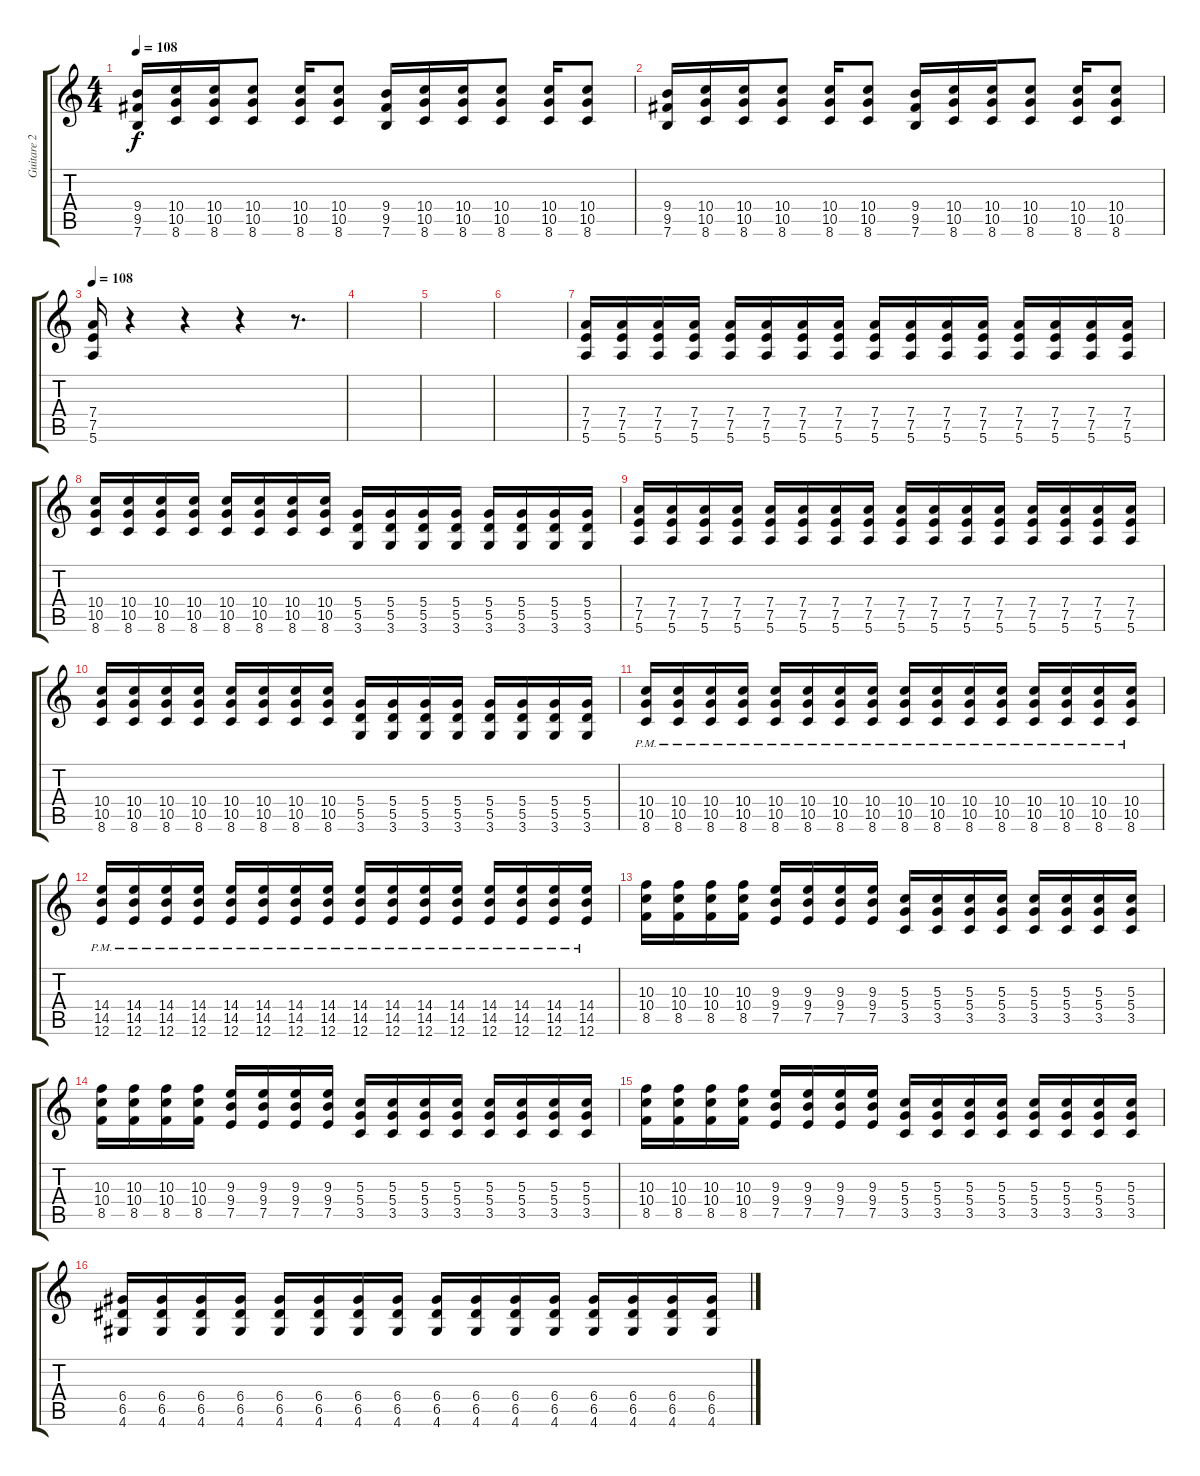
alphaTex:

\track ("Guitare 2" "Guitare 2") {instrument distortionguitar}
\staff {score tabs}
\tuning (E4 B3 G3 D3 A2 E2) {hide}
\ts (4 4)
\tempo 108
\clef g2
\ks c
(9.4 9.5 7.6).16{dy f} (10.4 10.5 8.6).16 (10.4 10.5 8.6).16 (10.4 10.5 8.6).8 (10.4 10.5 8.6).16 (10.4 10.5 8.6).8 (9.4 9.5 7.6).16 (10.4 10.5 8.6).16 (10.4 10.5 8.6).16 (10.4 10.5 8.6).8 (10.4 10.5 8.6).16 (10.4 10.5 8.6).8 |
(9.4 9.5 7.6).16 (10.4 10.5 8.6).16 (10.4 10.5 8.6).16 (10.4 10.5 8.6).8 (10.4 10.5 8.6).16 (10.4 10.5 8.6).8 (9.4 9.5 7.6).16 (10.4 10.5 8.6).16 (10.4 10.5 8.6).16 (10.4 10.5 8.6).8 (10.4 10.5 8.6).16 (10.4 10.5 8.6).8 |
\tempo 108
(7.4 7.5 5.6).16 r.4 r.4 r.4 r.8{d} |
|
|
|
(7.4 7.5 5.6).16 (7.4 7.5 5.6).16 (7.4 7.5 5.6).16 (7.4 7.5 5.6).16 (7.4 7.5 5.6).16 (7.4 7.5 5.6).16 (7.4 7.5 5.6).16 (7.4 7.5 5.6).16 (7.4 7.5 5.6).16 (7.4 7.5 5.6).16 (7.4 7.5 5.6).16 (7.4 7.5 5.6).16 (7.4 7.5 5.6).16 (7.4 7.5 5.6).16 (7.4 7.5 5.6).16 (7.4 7.5 5.6).16 |
(10.4 10.5 8.6).16 (10.4 10.5 8.6).16 (10.4 10.5 8.6).16 (10.4 10.5 8.6).16 (10.4 10.5 8.6).16 (10.4 10.5 8.6).16 (10.4 10.5 8.6).16 (10.4 10.5 8.6).16 (5.4 5.5 3.6).16 (5.4 5.5 3.6).16 (5.4 5.5 3.6).16 (5.4 5.5 3.6).16 (5.4 5.5 3.6).16 (5.4 5.5 3.6).16 (5.4 5.5 3.6).16 (5.4 5.5 3.6).16 |
(7.4 7.5 5.6).16 (7.4 7.5 5.6).16 (7.4 7.5 5.6).16 (7.4 7.5 5.6).16 (7.4 7.5 5.6).16 (7.4 7.5 5.6).16 (7.4 7.5 5.6).16 (7.4 7.5 5.6).16 (7.4 7.5 5.6).16 (7.4 7.5 5.6).16 (7.4 7.5 5.6).16 (7.4 7.5 5.6).16 (7.4 7.5 5.6).16 (7.4 7.5 5.6).16 (7.4 7.5 5.6).16 (7.4 7.5 5.6).16 |
(10.4 10.5 8.6).16 (10.4 10.5 8.6).16 (10.4 10.5 8.6).16 (10.4 10.5 8.6).16 (10.4 10.5 8.6).16 (10.4 10.5 8.6).16 (10.4 10.5 8.6).16 (10.4 10.5 8.6).16 (5.4 5.5 3.6).16 (5.4 5.5 3.6).16 (5.4 5.5 3.6).16 (5.4 5.5 3.6).16 (5.4 5.5 3.6).16 (5.4 5.5 3.6).16 (5.4 5.5 3.6).16 (5.4 5.5 3.6).16 |
(10.4{pm} 10.5{pm} 8.6{pm}).16 (10.4{pm} 10.5{pm} 8.6{pm}).16 (10.4{pm} 10.5{pm} 8.6{pm}).16 (10.4{pm} 10.5{pm} 8.6{pm}).16 (10.4{pm} 10.5{pm} 8.6{pm}).16 (10.4{pm} 10.5{pm} 8.6{pm}).16 (10.4{pm} 10.5{pm} 8.6{pm}).16 (10.4{pm} 10.5{pm} 8.6{pm}).16 (10.4{pm} 10.5{pm} 8.6{pm}).16 (10.4{pm} 10.5{pm} 8.6{pm}).16 (10.4{pm} 10.5{pm} 8.6{pm}).16 (10.4{pm} 10.5{pm} 8.6{pm}).16 (10.4{pm} 10.5{pm} 8.6{pm}).16 (10.4{pm} 10.5{pm} 8.6{pm}).16 (10.4{pm} 10.5{pm} 8.6{pm}).16 (10.4{pm} 10.5{pm} 8.6{pm}).16 |
(14.4{pm} 14.5{pm} 12.6{pm}).16 (14.4{pm} 14.5{pm} 12.6{pm}).16 (14.4{pm} 14.5{pm} 12.6{pm}).16 (14.4{pm} 14.5{pm} 12.6{pm}).16 (14.4{pm} 14.5{pm} 12.6{pm}).16 (14.4{pm} 14.5{pm} 12.6{pm}).16 (14.4{pm} 14.5{pm} 12.6{pm}).16 (14.4{pm} 14.5{pm} 12.6{pm}).16 (14.4{pm} 14.5{pm} 12.6{pm}).16 (14.4{pm} 14.5{pm} 12.6{pm}).16 (14.4{pm} 14.5{pm} 12.6{pm}).16 (14.4{pm} 14.5{pm} 12.6{pm}).16 (14.4{pm} 14.5{pm} 12.6{pm}).16 (14.4{pm} 14.5{pm} 12.6{pm}).16 (14.4{pm} 14.5{pm} 12.6{pm}).16 (14.4{pm} 14.5{pm} 12.6{pm}).16 |
(10.3 10.4 8.5).16 (10.3 10.4 8.5).16 (10.3 10.4 8.5).16 (10.3 10.4 8.5).16 (9.3 9.4 7.5).16 (9.3 9.4 7.5).16 (9.3 9.4 7.5).16 (9.3 9.4 7.5).16 (5.3 5.4 3.5).16 (5.3 5.4 3.5).16 (5.3 5.4 3.5).16 (5.3 5.4 3.5).16 (5.3 5.4 3.5).16 (5.3 5.4 3.5).16 (5.3 5.4 3.5).16 (5.3 5.4 3.5).16 |
(10.3 10.4 8.5).16 (10.3 10.4 8.5).16 (10.3 10.4 8.5).16 (10.3 10.4 8.5).16 (9.3 9.4 7.5).16 (9.3 9.4 7.5).16 (9.3 9.4 7.5).16 (9.3 9.4 7.5).16 (5.3 5.4 3.5).16 (5.3 5.4 3.5).16 (5.3 5.4 3.5).16 (5.3 5.4 3.5).16 (5.3 5.4 3.5).16 (5.3 5.4 3.5).16 (5.3 5.4 3.5).16 (5.3 5.4 3.5).16 |
(10.3 10.4 8.5).16 (10.3 10.4 8.5).16 (10.3 10.4 8.5).16 (10.3 10.4 8.5).16 (9.3 9.4 7.5).16 (9.3 9.4 7.5).16 (9.3 9.4 7.5).16 (9.3 9.4 7.5).16 (5.3 5.4 3.5).16 (5.3 5.4 3.5).16 (5.3 5.4 3.5).16 (5.3 5.4 3.5).16 (5.3 5.4 3.5).16 (5.3 5.4 3.5).16 (5.3 5.4 3.5).16 (5.3 5.4 3.5).16 |
(6.4 6.5 4.6).16 (6.4 6.5 4.6).16 (6.4 6.5 4.6).16 (6.4 6.5 4.6).16 (6.4 6.5 4.6).16 (6.4 6.5 4.6).16 (6.4 6.5 4.6).16 (6.4 6.5 4.6).16 (6.4 6.5 4.6).16 (6.4 6.5 4.6).16 (6.4 6.5 4.6).16 (6.4 6.5 4.6).16 (6.4 6.5 4.6).16 (6.4 6.5 4.6).16 (6.4 6.5 4.6).16 (6.4 6.5 4.6).16
